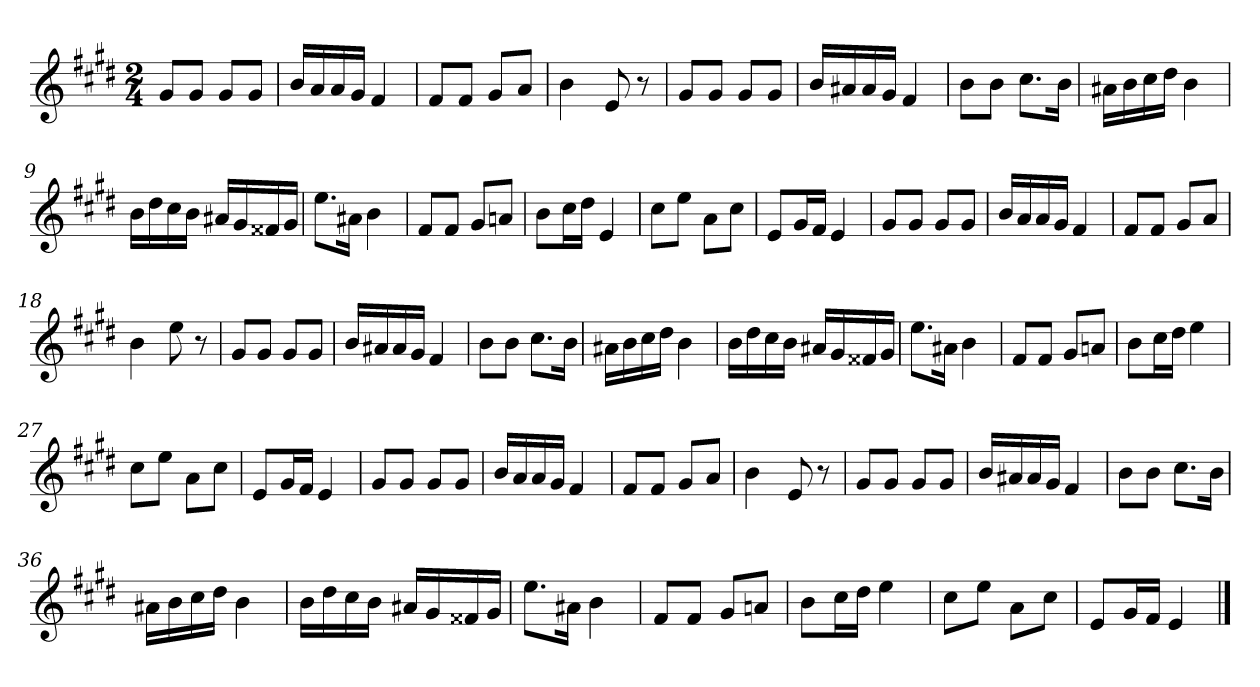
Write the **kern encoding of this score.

**kern
*part1
*staff1
*clefG2
*k[f#c#g#d#]
*M2/4
=1
8g#/L
8g#/J
8g#/L
8g#/J
=2
16b/LL
16a/
16a/
16g#/JJ
4f#/
=3
8f#/L
8f#/J
8g#/L
8a/J
=4
4b\
8e/
8r
=5
8g#/L
8g#/J
8g#/L
8g#/J
=6
16b/LL
16a#X/
16a#/
16g#/JJ
4f#/
=7
8b\L
8b\J
8.cc#\L
16b\Jk
=8
16a#X\LL
16b\
16cc#\
16dd#\JJ
4b\
=9
16b\LL
16dd#\
16cc#\
16b\JJ
16a#X/LL
16g#/
16f##X/
16g#/JJ
!!LO:LB:g=z
=10
8.ee\L
16a#X\Jk
4b\
=11
8f#/L
8f#/J
8g#/L
8an/J
=12
8b\L
16cc#\L
16dd#\JJ
4e/
=13
8cc#\L
8ee\J
8a\L
8cc#\J
=14
8e/L
16g#/L
16f#/JJ
4e/
=15
8g#/L
8g#/J
8g#/L
8g#/J
=16
16b/LL
16a/
16a/
16g#/JJ
4f#/
=17
8f#/L
8f#/J
8g#/L
8a/J
=18
4b\
8ee\
8r
=19
8g#/L
8g#/J
8g#/L
8g#/J
=20
16b/LL
16a#X/
16a#/
16g#/JJ
4f#/
!!LO:LB:g=z
=21
8b\L
8b\J
8.cc#\L
16b\Jk
=22
16a#X\LL
16b\
16cc#\
16dd#\JJ
4b\
=23
16b\LL
16dd#\
16cc#\
16b\JJ
16a#X/LL
16g#/
16f##X/
16g#/JJ
=24
8.ee\L
16a#X\Jk
4b\
=25
8f#/L
8f#/J
8g#/L
8an/J
=26
8b\L
16cc#\L
16dd#\JJ
4ee\
=27
8cc#\L
8ee\J
8a\L
8cc#\J
=28
8e/L
16g#/L
16f#/JJ
4e/
=29
8g#/L
8g#/J
8g#/L
8g#/J
!!LO:LB:g=z
=30
16b/LL
16a/
16a/
16g#/JJ
4f#/
=31
8f#/L
8f#/J
8g#/L
8a/J
=32
4b\
8e/
8r
=33
8g#/L
8g#/J
8g#/L
8g#/J
=34
16b/LL
16a#X/
16a#/
16g#/JJ
4f#/
=35
8b\L
8b\J
8.cc#\L
16b\Jk
=36
16a#X\LL
16b\
16cc#\
16dd#\JJ
4b\
=37
16b\LL
16dd#\
16cc#\
16b\JJ
16a#X/LL
16g#/
16f##X/
16g#/JJ
=38
8.ee\L
16a#X\Jk
4b\
!!LO:LB:g=z
=39
8f#/L
8f#/J
8g#/L
8an/J
=40
8b\L
16cc#\L
16dd#\JJ
4ee\
=41
8cc#\L
8ee\J
8a\L
8cc#\J
=42
8e/L
16g#/L
16f#/JJ
4e/
==
*-
